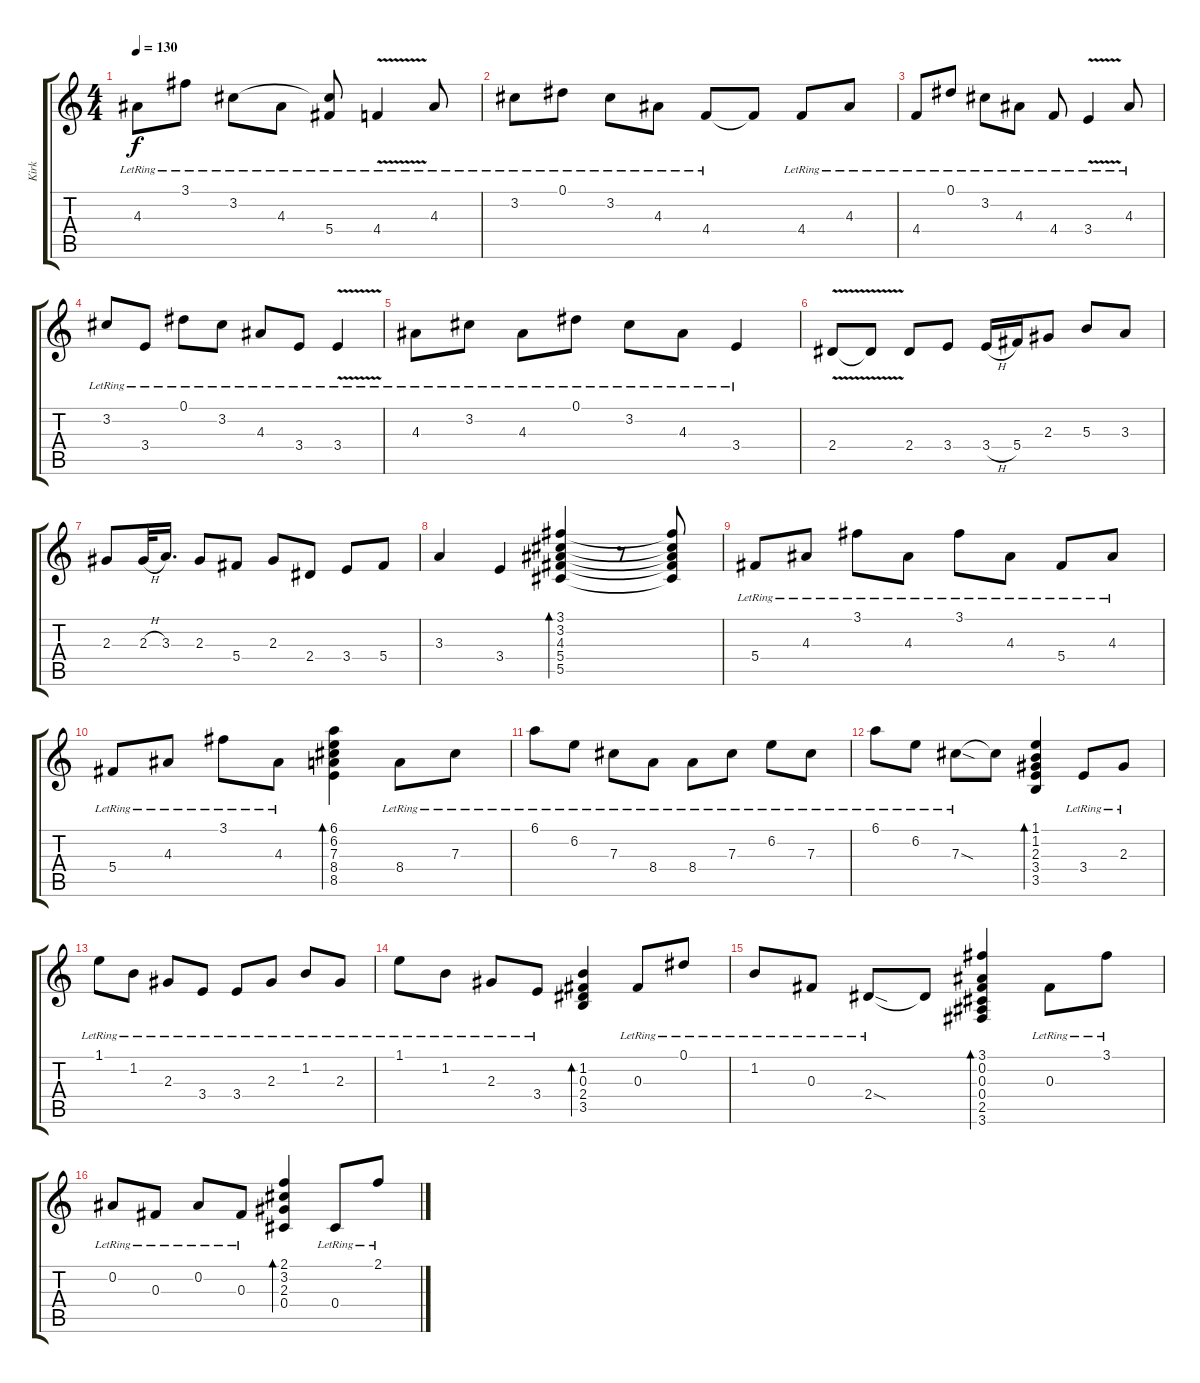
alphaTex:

\track ("Kirk" "Kirk") {instrument acousticguitarnylon}
\staff {score tabs}
\tuning (Eb4 Bb3 Gb3 Db3 Ab2 Eb2) {hide}
\ts (4 4)
\tempo 130
\clef g2
\ks c
4.3{lr}.8{dy f} 3.1{lr}.8 3.2{lr}.8 4.3{lr}.8 (3.2{t} 5.4{lr}).8 4.4{v lr}.4 4.3{lr}.8 |
3.2{lr}.8 0.1{lr}.8 3.2{lr}.8 4.3{lr}.8 4.4{lr}.8 4.4{t}.8 4.4{lr}.8 4.3{lr}.8 |
4.4{lr}.8 0.1{lr}.8 3.2{lr}.8 4.3{lr}.8 4.4{lr}.8 3.4{v lr}.4 4.3{lr}.8 |
3.2{lr}.8 3.4{lr}.8 0.1{lr}.8 3.2{lr}.8 4.3{lr}.8 3.4{lr}.8 3.4{v lr}.4 |
4.3{lr}.8 3.2{lr}.8 4.3{lr}.8 0.1{lr}.8 3.2{lr}.8 4.3{lr}.8 3.4{lr}.4 |
2.4{v}.8 2.4{t}.8 2.4.8 3.4.8 3.4{h}.16 5.4.16 2.3.8 5.3.8 3.3.8 |
2.3.8 2.3{h}.32 3.3.16{d} 2.3.8 5.4.8 2.3.8 2.4.8 3.4.8 5.4.8 |
3.3.4 3.4.4 (3.1 3.2 4.3 5.4 5.5).4{bd 60} r.8 (3.1{t} 3.2{t} 4.3{t} 5.4{t} 5.5{t}).8 |
5.4{lr}.8 4.3{lr}.8 3.1{lr}.8 4.3{lr}.8 3.1{lr}.8 4.3{lr}.8 5.4{lr}.8 4.3{lr}.8 |
5.4{lr}.8 4.3{lr}.8 3.1{lr}.8 4.3{lr}.8 (6.1 6.2 7.3 8.4 8.5).4{bd 60} 8.4{lr}.8 7.3{lr}.8 |
6.1{lr}.8 6.2{lr}.8 7.3{lr}.8 8.4{lr}.8 8.4{lr}.8 7.3{lr}.8 6.2{lr}.8 7.3{lr}.8 |
6.1{lr}.8 6.2{lr}.8 7.3{sod lr}.8 7.3{t}.8 (1.1 1.2 2.3 3.4 3.5).4{bd 60} 3.4{lr}.8 2.3{lr}.8 |
1.1{lr}.8 1.2{lr}.8 2.3{lr}.8 3.4{lr}.8 3.4{lr}.8 2.3{lr}.8 1.2{lr}.8 2.3{lr}.8 |
1.1{lr}.8 1.2{lr}.8 2.3{lr}.8 3.4{lr}.8 (1.2 0.3 2.4 3.5).4{bd 60} 0.3{lr}.8 0.1{lr}.8 |
1.2{lr}.8 0.3{lr}.8 2.4{sod lr}.8 2.4{t}.8 (3.1 0.2 0.3 0.4 2.5 3.6).4{bd 60} 0.3{lr}.8 3.1{lr}.8 |
0.2{lr}.8 0.3{lr}.8 0.2{lr}.8 0.3{lr}.8 (2.1 3.2 2.3 0.4).4{bd 60} 0.4{lr}.8 2.1{lr}.8
